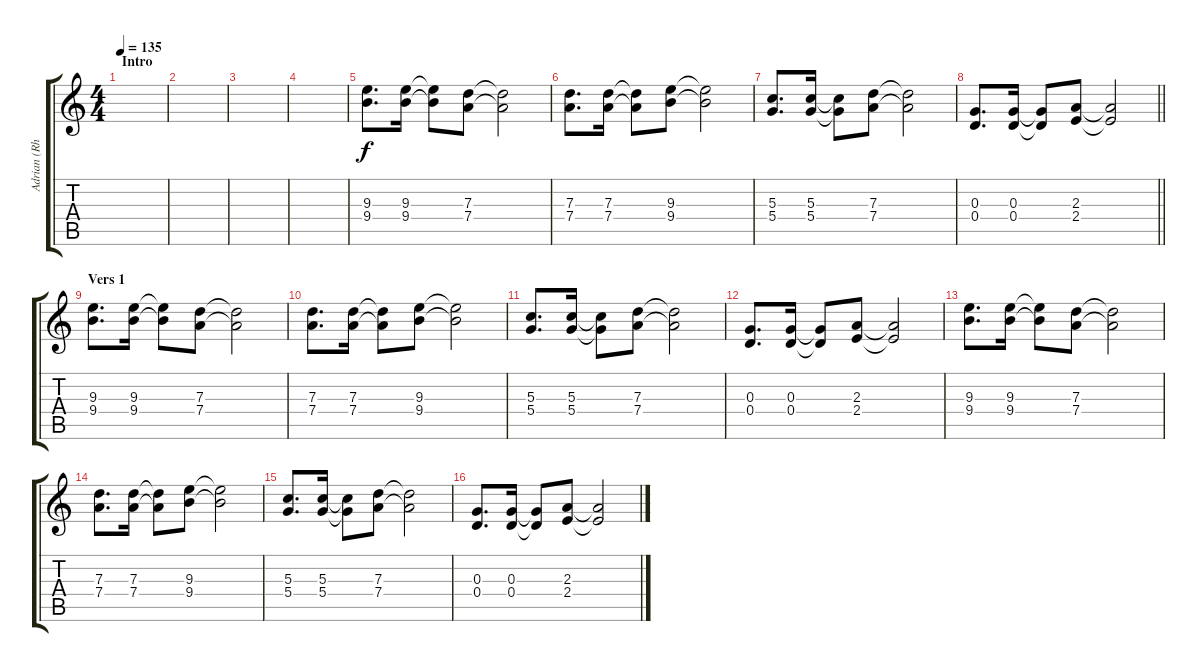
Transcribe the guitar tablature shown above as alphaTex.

\track ("Adrian (Rhy. Guitar)" "Adrian (Rh") {instrument overdrivenguitar}
\staff {score tabs}
\tuning (E4 B3 G3 D3 A2 E2) {hide}
\ts (4 4)
\section ("" "Intro")
\tempo 135
\clef g2
\ks c
|
|
|
|
(9.3 9.4).8{d} (9.3 9.4).16 (9.3{t} 9.4{t}).8 (7.3 7.4).8 (7.3{t} 7.4{t}).2 |
(7.3 7.4).8{d} (7.3 7.4).16 (7.3{t} 7.4{t}).8 (9.3 9.4).8 (9.3{t} 9.4{t}).2 |
(5.3 5.4).8{d} (5.3 5.4).16 (5.3{t} 5.4{t}).8 (7.3 7.4).8 (7.3{t} 7.4{t}).2 |
\barLineRight lightlight
(0.3 0.4).8{d} (0.3 0.4).16 (0.3{t} 0.4{t}).8 (2.3 2.4).8 (2.3{t} 2.4{t}).2 |
\section ("" "Vers 1")
(9.3 9.4).8{d} (9.3 9.4).16 (9.3{t} 9.4{t}).8 (7.3 7.4).8 (7.3{t} 7.4{t}).2 |
(7.3 7.4).8{d} (7.3 7.4).16 (7.3{t} 7.4{t}).8 (9.3 9.4).8 (9.3{t} 9.4{t}).2 |
(5.3 5.4).8{d} (5.3 5.4).16 (5.3{t} 5.4{t}).8 (7.3 7.4).8 (7.3{t} 7.4{t}).2 |
(0.3 0.4).8{d} (0.3 0.4).16 (0.3{t} 0.4{t}).8 (2.3 2.4).8 (2.3{t} 2.4{t}).2 |
(9.3 9.4).8{d} (9.3 9.4).16 (9.3{t} 9.4{t}).8 (7.3 7.4).8 (7.3{t} 7.4{t}).2 |
(7.3 7.4).8{d} (7.3 7.4).16 (7.3{t} 7.4{t}).8 (9.3 9.4).8 (9.3{t} 9.4{t}).2 |
(5.3 5.4).8{d} (5.3 5.4).16 (5.3{t} 5.4{t}).8 (7.3 7.4).8 (7.3{t} 7.4{t}).2 |
(0.3 0.4).8{d} (0.3 0.4).16 (0.3{t} 0.4{t}).8 (2.3 2.4).8 (2.3{t} 2.4{t}).2
